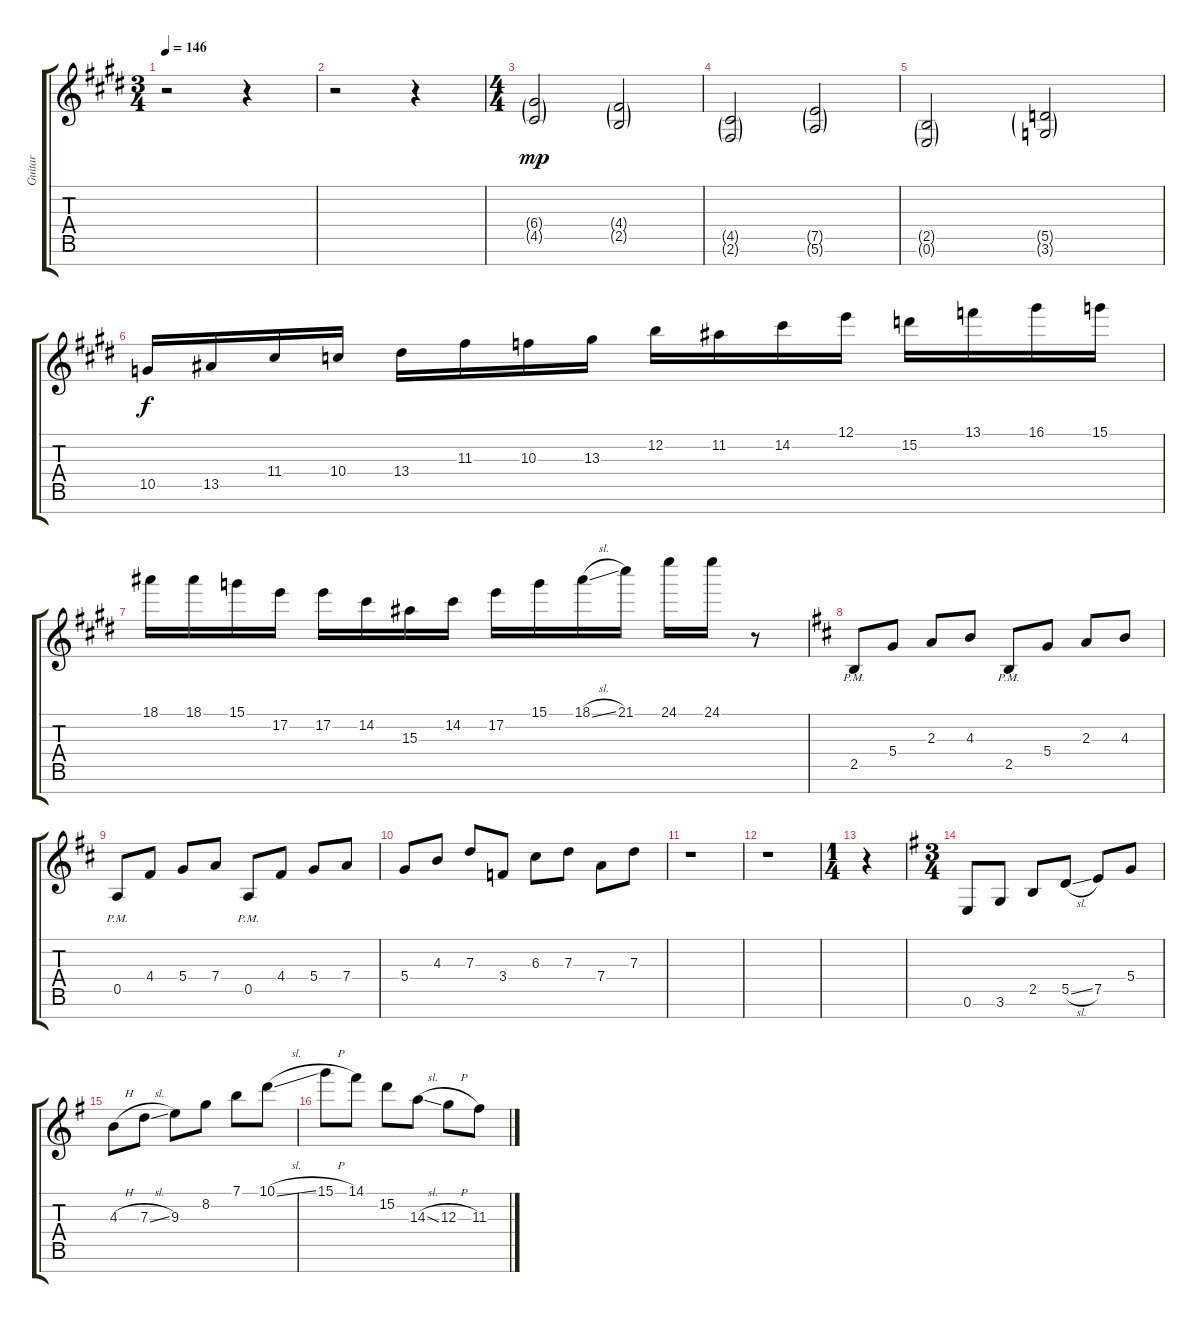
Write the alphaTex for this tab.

\track ("Guitar" "Guitar") {instrument distortionguitar}
\staff {score tabs}
\tuning (E4 B3 G3 D3 A2 E2 B1) {hide}
\ts (3 4)
\tempo 146
\clef g2
\ks e
r.2{dy f} r.4 |
r.2 r.4 |
\ts (4 4)
(6.4{g} 4.5{g}).2{dy mp} (4.4{g} 2.5{g}).2 |
(4.5{g} 2.6{g}).2 (7.5{g} 5.6{g}).2 |
(2.5{g} 0.6{g}).2 (5.5{g} 3.6{g}).2 |
10.5.16{dy f} 13.5.16 11.4.16 10.4.16 13.4.16 11.3.16 10.3.16 13.3.16 12.2.16 11.2.16 14.2.16 12.1.16 15.2.16 13.1.16 16.1.16 15.1.16 |
18.1.16 18.1.16 15.1.16 17.2.16 17.2.16 14.2.16 15.3.16 14.2.16 17.2.16 15.1.16 18.1{sl}.16 21.1.16 24.1.16 24.1.16 r.8 |
\ks d
2.5{pm}.8 5.4.8 2.3.8 4.3.8 2.5{pm}.8 5.4.8 2.3.8 4.3.8 |
0.5{pm}.8 4.4.8 5.4.8 7.4.8 0.5{pm}.8 4.4.8 5.4.8 7.4.8 |
5.4.8 4.3.8 7.3.8 3.4.8 6.3.8 7.3.8 7.4.8 7.3.8 |
r.1 |
r.1 |
\ts (1 4)
r.4 |
\ts (3 4)
\ks g
0.6.8 3.6.8 2.5.8 5.5{sl}.8 7.5.8 5.4.8 |
4.3{h}.8 7.3{sl}.8 9.3.8 8.2.8 7.1.8 10.1{sl}.8 |
15.1{h}.8 14.1.8 15.2.8 14.3{sl}.8 12.3{h}.8 11.3.8
